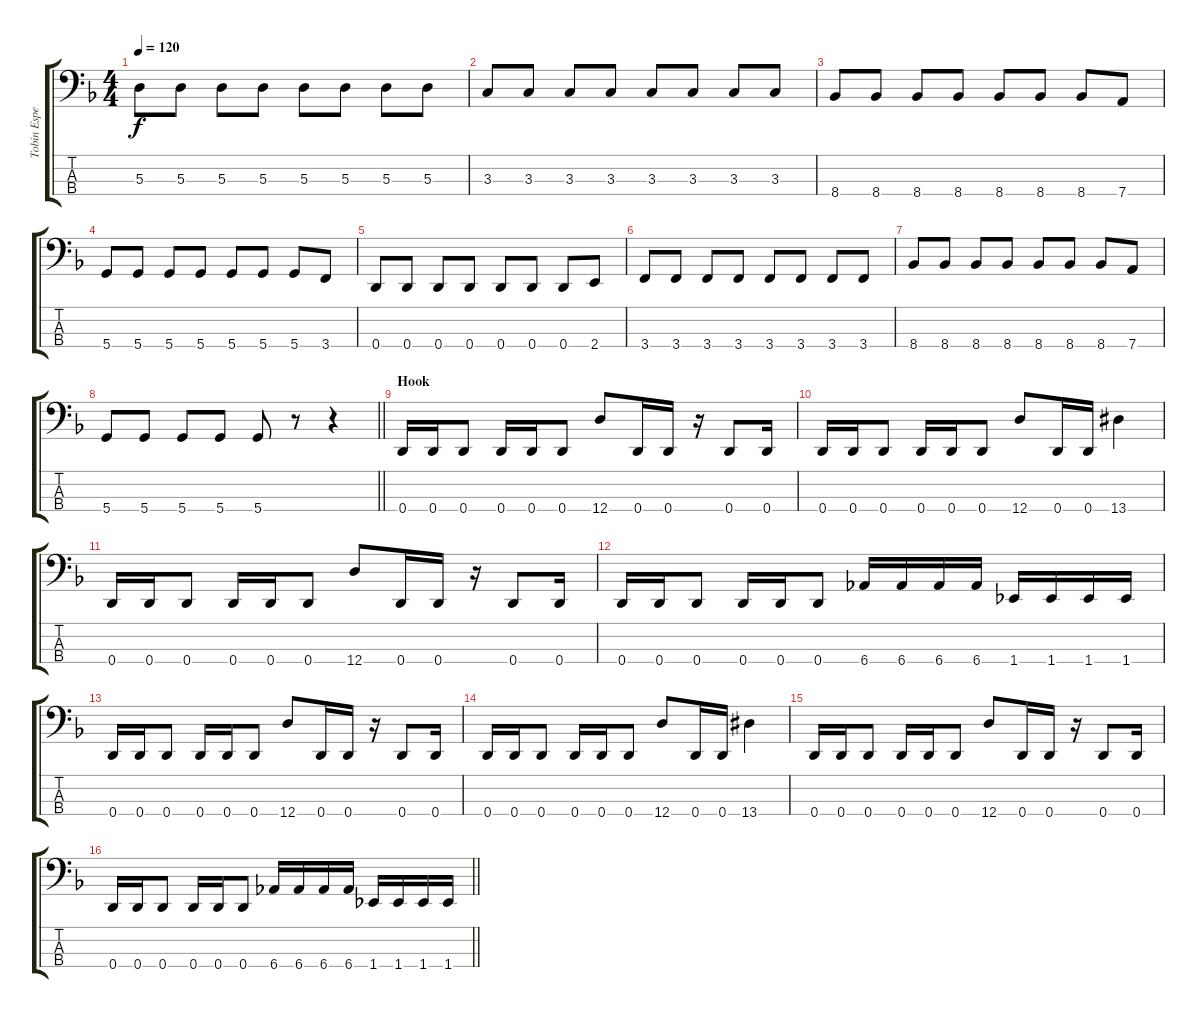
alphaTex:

\track ("Tobin Esperance" "Tobin Espe") {instrument electricbassfinger}
\staff {score tabs}
\tuning (G2 D2 A1 D1) {hide}
\ts (4 4)
\tempo 120
\clef f4
\ks dminor
5.3.8{dy f} 5.3.8 5.3.8 5.3.8 5.3.8 5.3.8 5.3.8 5.3.8 |
3.3.8 3.3.8 3.3.8 3.3.8 3.3.8 3.3.8 3.3.8 3.3.8 |
8.4.8 8.4.8 8.4.8 8.4.8 8.4.8 8.4.8 8.4.8 7.4.8 |
5.4.8 5.4.8 5.4.8 5.4.8 5.4.8 5.4.8 5.4.8 3.4.8 |
0.4.8 0.4.8 0.4.8 0.4.8 0.4.8 0.4.8 0.4.8 2.4.8 |
3.4.8 3.4.8 3.4.8 3.4.8 3.4.8 3.4.8 3.4.8 3.4.8 |
8.4.8 8.4.8 8.4.8 8.4.8 8.4.8 8.4.8 8.4.8 7.4.8 |
\barLineRight lightlight
5.4.8 5.4.8 5.4.8 5.4.8 5.4.8 r.8 r.4 |
\section ("" "Hook")
0.4.16 0.4.16 0.4.8 0.4.16 0.4.16 0.4.8 12.4.8 0.4.16 0.4.16 r.16 0.4.8 0.4.16 |
0.4.16 0.4.16 0.4.8 0.4.16 0.4.16 0.4.8 12.4.8 0.4.16 0.4.16 13.4{acc #}.4 |
0.4.16 0.4.16 0.4.8 0.4.16 0.4.16 0.4.8 12.4.8 0.4.16 0.4.16 r.16 0.4.8 0.4.16 |
0.4.16 0.4.16 0.4.8 0.4.16 0.4.16 0.4.8 6.4.16 6.4.16 6.4.16 6.4.16 1.4.16 1.4.16 1.4.16 1.4.16 |
0.4.16 0.4.16 0.4.8 0.4.16 0.4.16 0.4.8 12.4.8 0.4.16 0.4.16 r.16 0.4.8 0.4.16 |
0.4.16 0.4.16 0.4.8 0.4.16 0.4.16 0.4.8 12.4.8 0.4.16 0.4.16 13.4{acc #}.4 |
0.4.16 0.4.16 0.4.8 0.4.16 0.4.16 0.4.8 12.4.8 0.4.16 0.4.16 r.16 0.4.8 0.4.16 |
\barLineRight lightlight
0.4.16 0.4.16 0.4.8 0.4.16 0.4.16 0.4.8 6.4.16 6.4.16 6.4.16 6.4.16 1.4.16 1.4.16 1.4.16 1.4.16
